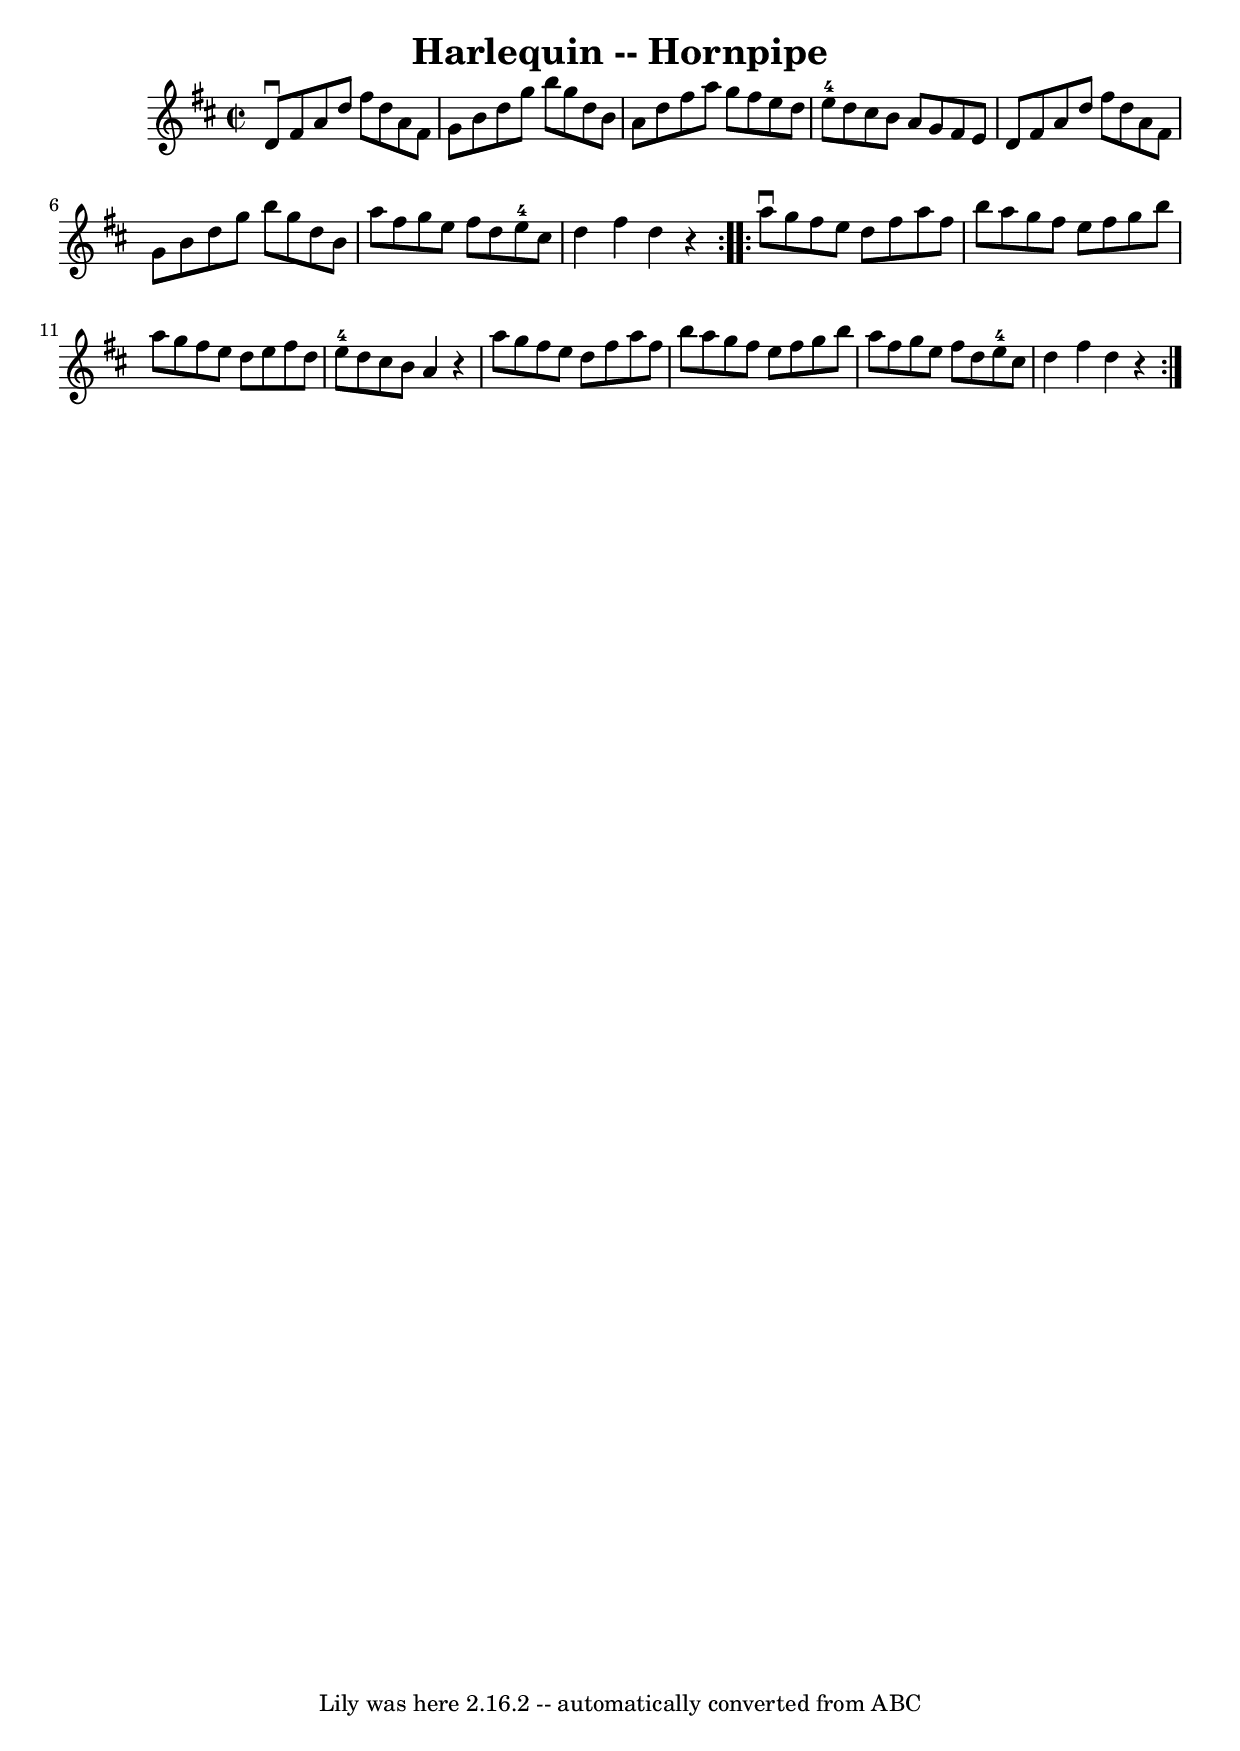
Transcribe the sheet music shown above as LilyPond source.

\version "2.16.2"
\include "Mammoth.ily"
\header {
  %% book = "Cole's 1000 Fiddle Tunes"
  crossRefNumber = "1"
  footnotes = ""
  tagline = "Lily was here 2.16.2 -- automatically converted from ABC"
  title = "Harlequin -- Hornpipe"

}
voicedefault =  {



  \repeat volta 2 {

    \override Staff.TimeSignature #'style = #'C
    \time 2/2 
    \key d \major
    d'8^\downbow fis'8 a'8 d''8 fis''8    
    d''8 a'8 fis'8  |
    g'8 b'8 d''8 g''8 b''8 g''8    
    d''8 b'8  |
    a'8 d''8 fis''8 a''8 g''8 fis''8 e''8 
    d''8  |
    e''8-4 d''8 cis''8 b'8 a'8 g'8 fis'8    
    e'8  |
    d'8 fis'8 a'8 d''8 fis''8 d''8 a'8 fis'8 
    |
    g'8 b'8 d''8 g''8 b''8 g''8 d''8 b'8  |
    
    a''8 fis''8 g''8 e''8 fis''8 d''8 e''8-4 cis''8  
    |
    d''4 fis''4 d''4    r4 
  }     
  \repeat volta 2 {
    a''8^\downbow g''8 fis''8 e''8 d''8 fis''8 a''8 fis''8  
    |
    b''8 a''8 g''8 fis''8 e''8 fis''8 g''8 b''8  
    |
    a''8 g''8 fis''8 e''8 d''8 e''8 fis''8 d''8  
    |
    e''8-4 d''8 cis''8 b'8 a'4    r4 |
    a''8    
    g''8 fis''8 e''8 d''8 fis''8 a''8 fis''8  |
    b''8    
    a''8 g''8 fis''8 e''8 fis''8 g''8 b''8  |
    a''8    
    fis''8 g''8 e''8 fis''8 d''8 e''8-4 cis''8  |
    d''4 
    fis''4 d''4    r4 
  }   

}

\score{
  <<

    \context Staff="default"
    {
      \voicedefault 
      
    }

  >>
  \layout {
    
  }
  \midi {
  }

}
